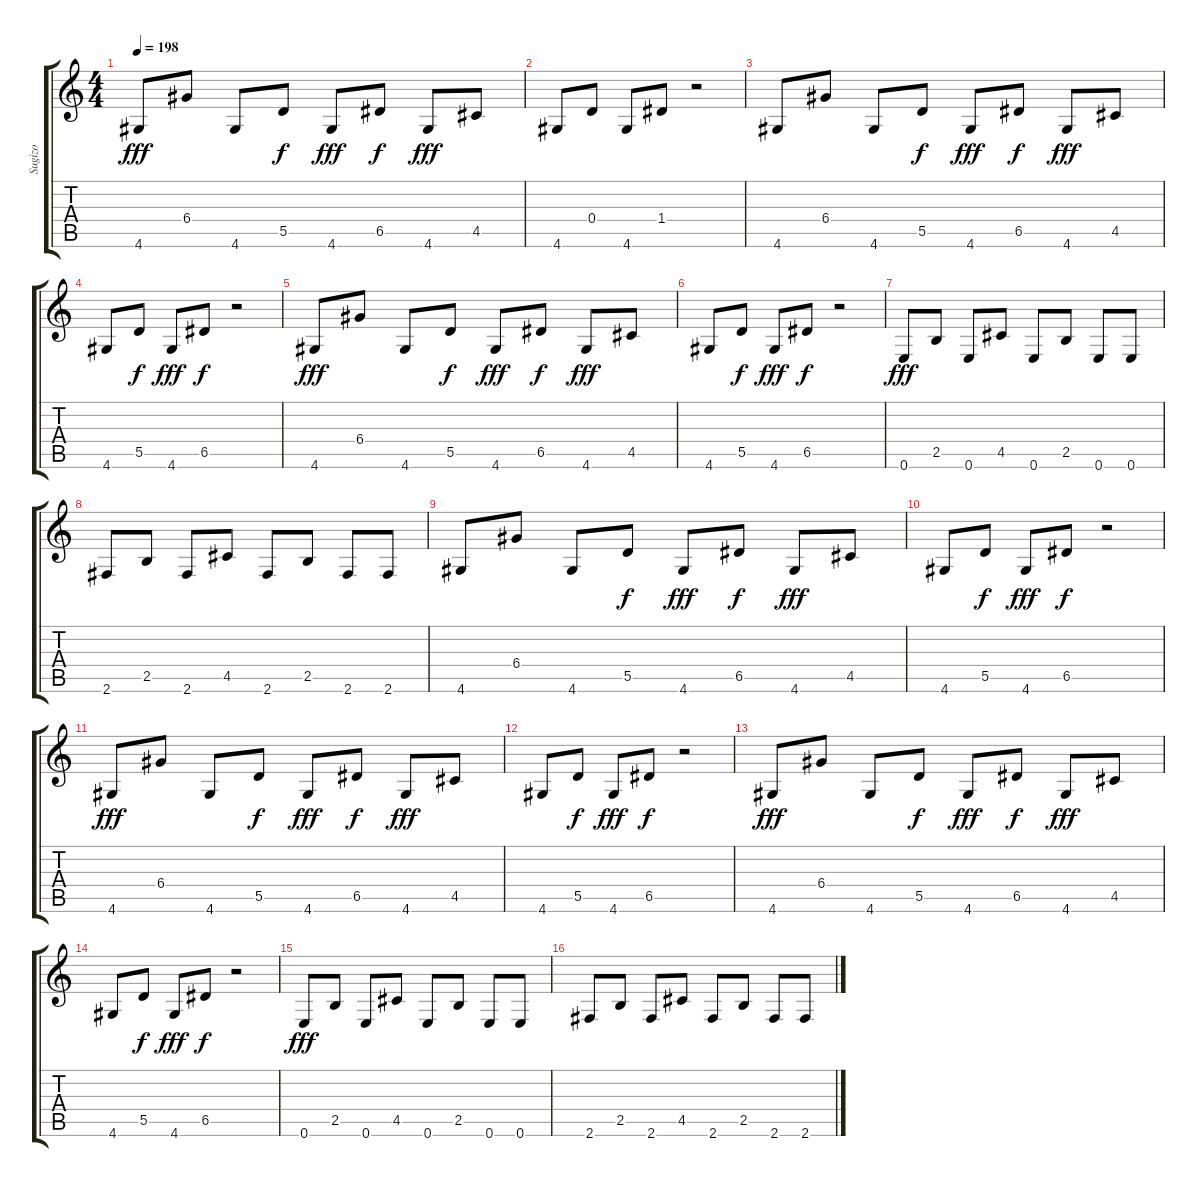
\track ("Sugizo" "Sugizo") {instrument distortionguitar}
\staff {score tabs}
\tuning (E4 B3 G3 D3 A2 E2) {hide}
\ts (4 4)
\tempo 198
\clef g2
\ks c
4.6.8{dy fff volume 16 balance 9 instrument distortionguitar} 6.4.8 4.6.8 5.5.8{dy f} 4.6.8{dy fff} 6.5.8{dy f} 4.6.8{dy fff} 4.5.8 |
4.6.8 0.4.8 4.6.8 1.4.8 r.2 |
4.6.8{volume 16 balance 9 instrument distortionguitar} 6.4.8 4.6.8 5.5.8{dy f} 4.6.8{dy fff} 6.5.8{dy f} 4.6.8{dy fff} 4.5.8 |
4.6.8 5.5.8{dy f} 4.6.8{dy fff} 6.5.8{dy f} r.2 |
4.6.8{dy fff volume 16 balance 9 instrument distortionguitar} 6.4.8 4.6.8 5.5.8{dy f} 4.6.8{dy fff} 6.5.8{dy f} 4.6.8{dy fff} 4.5.8 |
4.6.8 5.5.8{dy f} 4.6.8{dy fff} 6.5.8{dy f} r.2 |
0.6.8{dy fff} 2.5.8 0.6.8 4.5.8 0.6.8 2.5.8 0.6.8 0.6.8 |
2.6.8 2.5.8 2.6.8 4.5.8 2.6.8 2.5.8 2.6.8 2.6.8 |
4.6.8{volume 16 balance 9 instrument distortionguitar} 6.4.8 4.6.8 5.5.8{dy f} 4.6.8{dy fff} 6.5.8{dy f} 4.6.8{dy fff} 4.5.8 |
4.6.8 5.5.8{dy f} 4.6.8{dy fff} 6.5.8{dy f} r.2 |
4.6.8{dy fff volume 16 balance 9 instrument distortionguitar} 6.4.8 4.6.8 5.5.8{dy f} 4.6.8{dy fff} 6.5.8{dy f} 4.6.8{dy fff} 4.5.8 |
4.6.8 5.5.8{dy f} 4.6.8{dy fff} 6.5.8{dy f} r.2 |
4.6.8{dy fff volume 16 balance 9 instrument distortionguitar} 6.4.8 4.6.8 5.5.8{dy f} 4.6.8{dy fff} 6.5.8{dy f} 4.6.8{dy fff} 4.5.8 |
4.6.8 5.5.8{dy f} 4.6.8{dy fff} 6.5.8{dy f} r.2 |
0.6.8{dy fff} 2.5.8 0.6.8 4.5.8 0.6.8 2.5.8 0.6.8 0.6.8 |
2.6.8 2.5.8 2.6.8 4.5.8 2.6.8 2.5.8 2.6.8 2.6.8
